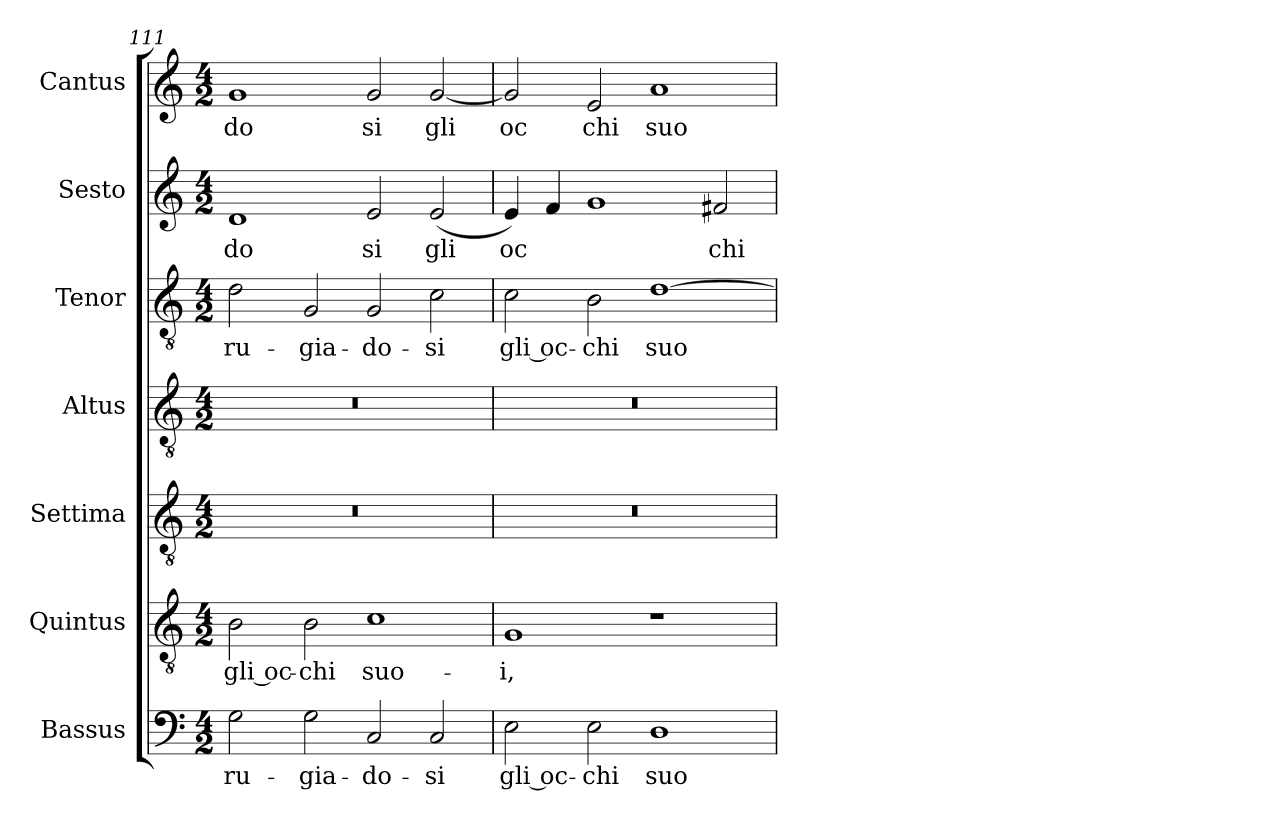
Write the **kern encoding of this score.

**kern	**text	**kern	**text	**kern	**kern	**kern	**text	**kern	**text	**kern	**text
*part7	*part7	*part6	*part6	*part5	*part4	*part3	*part3	*part2	*part2	*part1	*part1
*staff7	*staff7	*staff6	*staff6	*staff5	*staff4	*staff3	*staff3	*staff2	*staff2	*staff1	*staff1
*I"Bassus	*	*I"Quintus	*	*I"Settima	*I"Altus	*I"Tenor	*	*I"Sesto	*	*I"Cantus	*
*clefF4	*	*clefGv2	*	*clefGv2	*clefGv2	*clefGv2	*	*clefG2	*	*clefG2	*
*	*	*k[]	*	*k[]	*	*	*	*	*	*k[]	*
*	*	*C:	*	*C:	*	*	*	*	*	*C:	*
*M4/2	*	*M4/2	*	*M4/2	*M4/2	*M4/2	*	*M4/2	*	*M4/2	*
=111	=111	=111	=111	=111	=111	=111	=111	=111	=111	=111	=111
!	!LO:LY:b:cj	!	!LO:LY:b:rj	!	!	!	!LO:LY:b:cj	!	!LO:LY:b:cj	!	!LO:LY:b:cj
2G\)	ru-	(<2B\	gli oc-	0r	0r	2d\	ru-	1d	do	1g	do
!	!LO:LY:b:cj	!	!LO:LY:b:cj	!	!	!	!LO:LY:b:cj	!	!	!	!
2G\	-gia-	2B\	-chi	.	.	2G/	-gia-	.	.	.	.
!	!LO:LY:b:cj	!	!LO:LY:b:cj	!	!	!	!LO:LY:b:cj	!	!LO:LY:b:cj	!	!LO:LY:b:cj
2C/	-do-	1c	suo-	.	.	2G/	-do-	2e/	si	2g/	si
!	!LO:LY:b:cj	!	!	!	!	!	!LO:LY:b:cj	!	!LO:LY:b:cj	!	!LO:LY:b:cj
2C/	-si	.	.	.	.	2c\	-si	(>2e/	gli	[<2g/	gli
=112	=112	=112	=112	=112	=112	=112	=112	=112	=112	=112	=112
!	!LO:LY:b:rj	!	!LO:LY:b:cj	!	!	!	!LO:LY:b:rj	!	!LO:LY:b:rj	!	!LO:LY:b:rj
2E\	gli oc-	1G	-i,	0r	0r	2c\	gli oc-	4e/)	oc	2g/]	oc
.	.	.	.	.	.	.	.	4f/	.	.	.
!	!LO:LY:b:cj	!	!	!	!	!	!LO:LY:b:cj	!	!	!	!LO:LY:b:cj
2E\	-chi	.	.	.	.	2B\	-chi	1g	.	2e/	chi
!	!LO:LY:b:cj	!	!	!	!	!	!LO:LY:b:cj	!	!	!	!LO:LY:b:cj
1D	suo-	1r	.	.	.	[>1d	suo-	.	.	1a	suo
!	!	!	!	!	!	!	!	!	!LO:LY:b:cj	!	!
.	.	.	.	.	.	.	.	2f#/	chi	.	.
=	=	=	=	=	=	=	=	=	=	=	=
*-	*-	*-	*-	*-	*-	*-	*-	*-	*-	*-	*-
